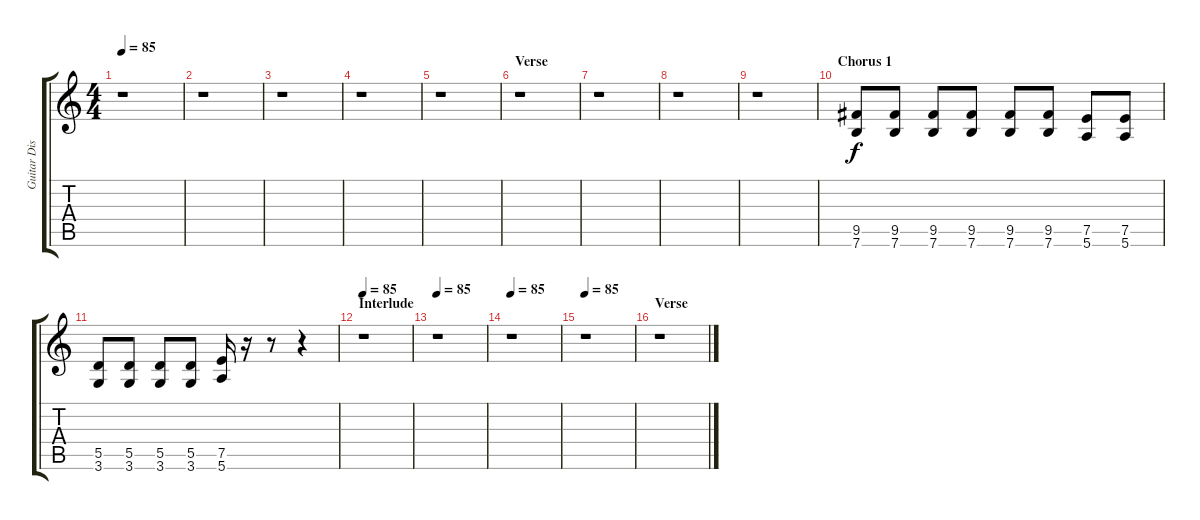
\track ("Guitar Dist." "Guitar Dis") {instrument distortionguitar}
\staff {score tabs}
\tuning (E4 B3 G3 D3 A2 E2) {hide}
\ts (4 4)
\tempo 85
\clef g2
\ks c
r.1{dy f} |
r.1 |
r.1 |
r.1 |
r.1 |
\section ("" "Verse")
r.1 |
r.1 |
r.1 |
r.1 |
\section ("" "Chorus 1")
(9.5 7.6).8 (9.5 7.6).8 (9.5 7.6).8 (9.5 7.6).8 (9.5 7.6).8 (9.5 7.6).8 (7.5 5.6).8 (7.5 5.6).8 |
(5.5 3.6).8 (5.5 3.6).8 (5.5 3.6).8 (5.5 3.6).8 (7.5 5.6).16 r.16 r.8 r.4 |
\section ("" "Interlude")
\tempo 85
r.1 |
\tempo 85
r.1 |
\tempo 85
r.1 |
\tempo 85
r.1 |
\section ("" "Verse")
r.1
